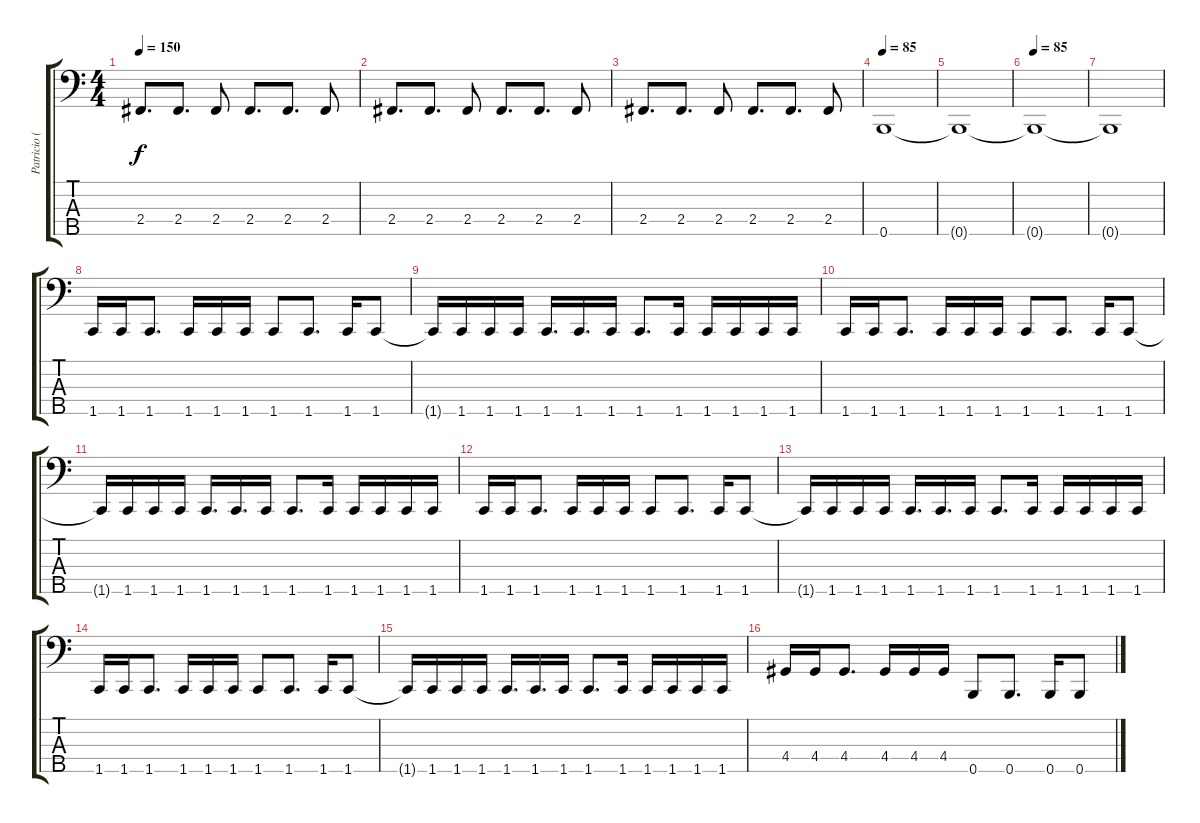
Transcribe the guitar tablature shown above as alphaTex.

\track ("Patricio (Bajo)" "Patricio (") {instrument electricbassfinger}
\staff {score tabs}
\tuning (G2 D2 A1 E1 B0) {hide}
\ts (4 4)
\tempo 150
\clef f4
\ks c
2.4.8{d dy f} 2.4.8{d} 2.4.8 2.4.8{d} 2.4.8{d} 2.4.8 |
2.4.8{d} 2.4.8{d} 2.4.8 2.4.8{d} 2.4.8{d} 2.4.8 |
2.4.8{d} 2.4.8{d} 2.4.8 2.4.8{d} 2.4.8{d} 2.4.8 |
\tempo 85
0.5.1 |
0.5{t}.1 |
\tempo 85
0.5{t}.1 |
0.5{t}.1 |
1.5.16 1.5.16 1.5.8{d} 1.5.16 1.5.16 1.5.16 1.5.8 1.5.8{d} 1.5.16 1.5.8 |
1.5{t}.16 1.5.16 1.5.16 1.5.16 1.5.16{d} 1.5.16{d} 1.5.16 1.5.8{d} 1.5.16 1.5.16 1.5.16 1.5.16 1.5.16 |
1.5.16 1.5.16 1.5.8{d} 1.5.16 1.5.16 1.5.16 1.5.8 1.5.8{d} 1.5.16 1.5.8 |
1.5{t}.16 1.5.16 1.5.16 1.5.16 1.5.16{d} 1.5.16{d} 1.5.16 1.5.8{d} 1.5.16 1.5.16 1.5.16 1.5.16 1.5.16 |
1.5.16 1.5.16 1.5.8{d} 1.5.16 1.5.16 1.5.16 1.5.8 1.5.8{d} 1.5.16 1.5.8 |
1.5{t}.16 1.5.16 1.5.16 1.5.16 1.5.16{d} 1.5.16{d} 1.5.16 1.5.8{d} 1.5.16 1.5.16 1.5.16 1.5.16 1.5.16 |
1.5.16 1.5.16 1.5.8{d} 1.5.16 1.5.16 1.5.16 1.5.8 1.5.8{d} 1.5.16 1.5.8 |
1.5{t}.16 1.5.16 1.5.16 1.5.16 1.5.16{d} 1.5.16{d} 1.5.16 1.5.8{d} 1.5.16 1.5.16 1.5.16 1.5.16 1.5.16 |
4.4.16 4.4.16 4.4.8{d} 4.4.16 4.4.16 4.4.16 0.5.8 0.5.8{d} 0.5.16 0.5.8
